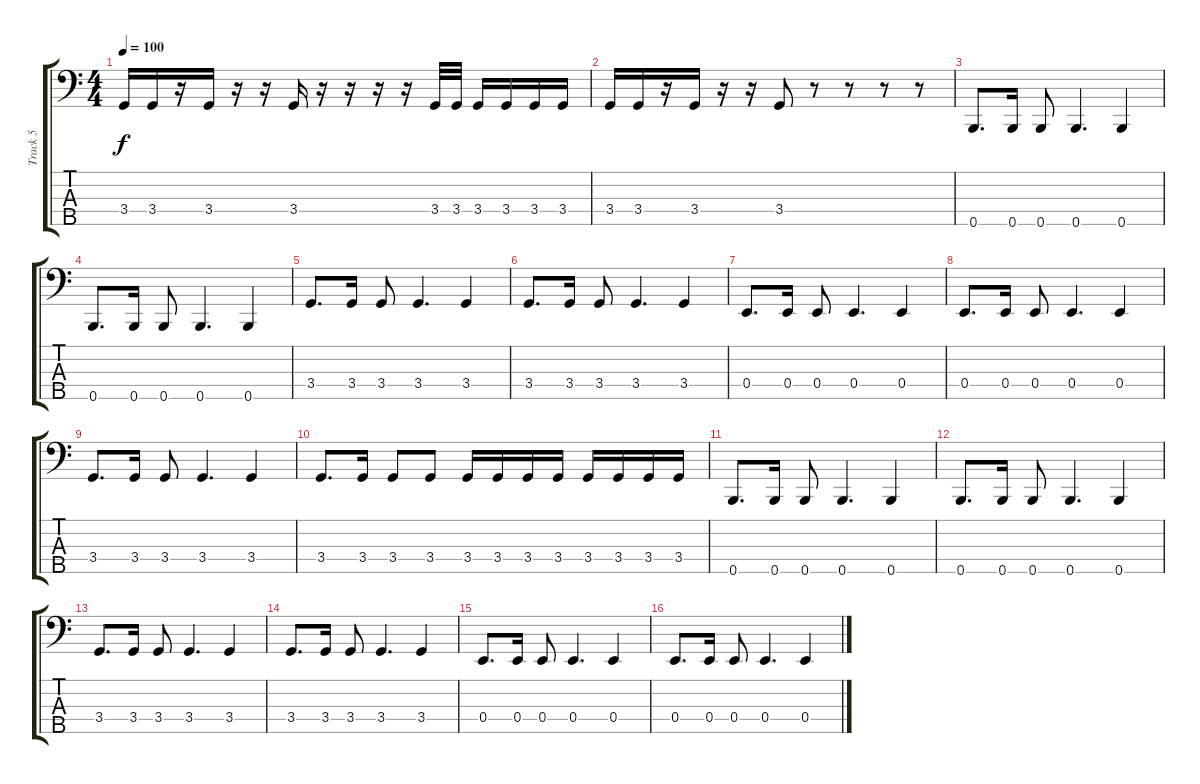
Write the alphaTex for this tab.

\track ("Track 5" "Track 5") {instrument electricbasspick}
\staff {score tabs}
\tuning (G2 D2 A1 E1 B0) {hide}
\ts (4 4)
\tempo 100
\clef f4
\ks c
3.4.16{dy f} 3.4.16 r.16 3.4.16 r.16 r.16 3.4.16 r.16 r.16 r.16 r.16 3.4.32 3.4.32 3.4.16 3.4.16 3.4.16 3.4.16 |
3.4.16 3.4.16 r.16 3.4.16 r.16 r.16 3.4.8 r.8 r.8 r.8 r.8 |
0.5.8{d} 0.5.16 0.5.8 0.5.4{d} 0.5.4 |
0.5.8{d} 0.5.16 0.5.8 0.5.4{d} 0.5.4 |
3.4.8{d} 3.4.16 3.4.8 3.4.4{d} 3.4.4 |
3.4.8{d} 3.4.16 3.4.8 3.4.4{d} 3.4.4 |
0.4.8{d} 0.4.16 0.4.8 0.4.4{d} 0.4.4 |
0.4.8{d} 0.4.16 0.4.8 0.4.4{d} 0.4.4 |
3.4.8{d} 3.4.16 3.4.8 3.4.4{d} 3.4.4 |
3.4.8{d} 3.4.16 3.4.8 3.4.8 3.4.16 3.4.16 3.4.16 3.4.16 3.4.16 3.4.16 3.4.16 3.4.16 |
0.5.8{d} 0.5.16 0.5.8 0.5.4{d} 0.5.4 |
0.5.8{d} 0.5.16 0.5.8 0.5.4{d} 0.5.4 |
3.4.8{d} 3.4.16 3.4.8 3.4.4{d} 3.4.4 |
3.4.8{d} 3.4.16 3.4.8 3.4.4{d} 3.4.4 |
0.4.8{d} 0.4.16 0.4.8 0.4.4{d} 0.4.4 |
0.4.8{d} 0.4.16 0.4.8 0.4.4{d} 0.4.4
